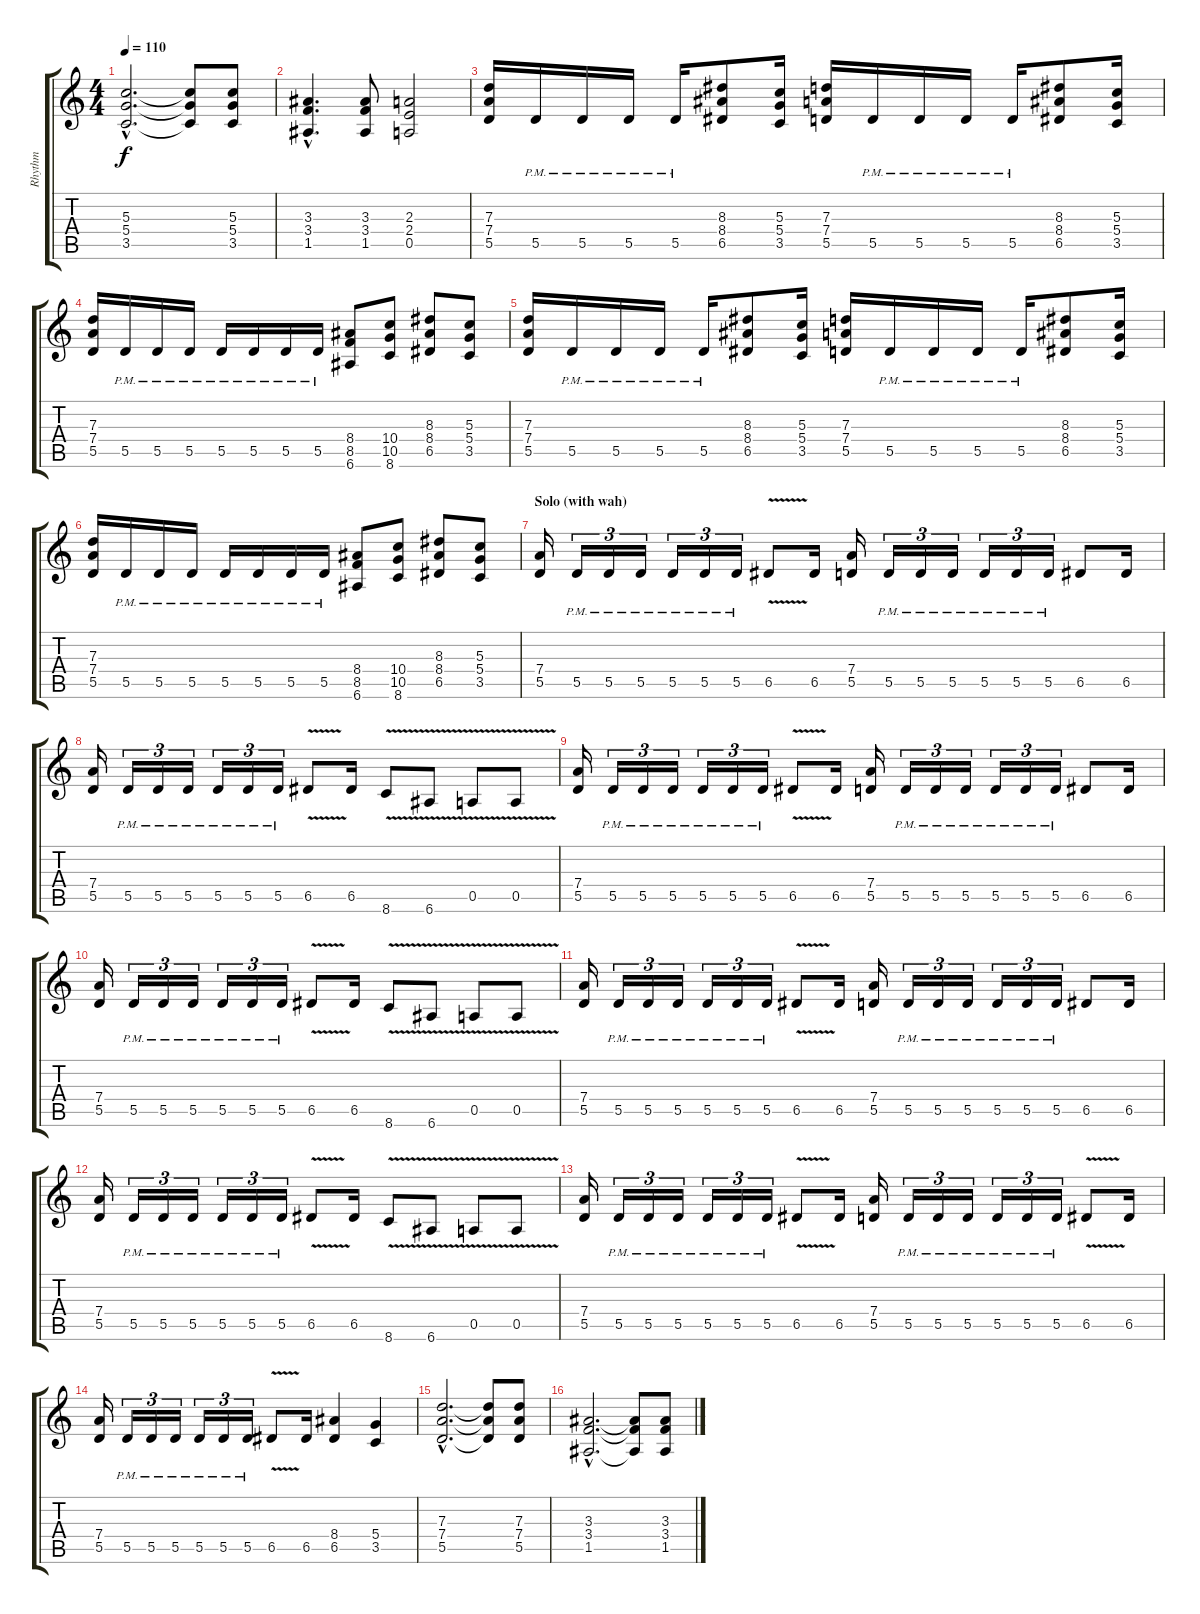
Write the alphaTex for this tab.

\track ("Rhythm" "Rhythm") {instrument distortionguitar}
\staff {score tabs}
\tuning (E4 B3 G3 D3 A2 E2) {hide}
\ts (4 4)
\tempo 110
\clef g2
\ks c
(5.3{hac} 5.4{hac} 3.5{hac}).2{d dy f} (5.3{t} 5.4{t} 3.5{t}).8 (5.3 5.4 3.5).8 |
(3.3{hac} 3.4{hac} 1.5{hac}).4{d} (3.3 3.4 1.5).8 (2.3 2.4 0.5).2 |
(7.3 7.4 5.5).16 5.5{pm}.16 5.5{pm}.16 5.5{pm}.16 5.5{pm}.16 (8.3 8.4 6.5).8 (5.3 5.4 3.5).16 (7.3 7.4 5.5).16 5.5{pm}.16 5.5{pm}.16 5.5{pm}.16 5.5{pm}.16 (8.3 8.4 6.5).8 (5.3 5.4 3.5).16 |
(7.3 7.4 5.5).16 5.5{pm}.16 5.5{pm}.16 5.5{pm}.16 5.5{pm}.16 5.5{pm}.16 5.5{pm}.16 5.5{pm}.16 (8.4 8.5 6.6).8 (10.4 10.5 8.6).8 (8.3 8.4 6.5).8 (5.3 5.4 3.5).8 |
(7.3 7.4 5.5).16 5.5{pm}.16 5.5{pm}.16 5.5{pm}.16 5.5{pm}.16 (8.3 8.4 6.5).8 (5.3 5.4 3.5).16 (7.3 7.4 5.5).16 5.5{pm}.16 5.5{pm}.16 5.5{pm}.16 5.5{pm}.16 (8.3 8.4 6.5).8 (5.3 5.4 3.5).16 |
(7.3 7.4 5.5).16 5.5{pm}.16 5.5{pm}.16 5.5{pm}.16 5.5{pm}.16 5.5{pm}.16 5.5{pm}.16 5.5{pm}.16 (8.4 8.5 6.6).8 (10.4 10.5 8.6).8 (8.3 8.4 6.5).8 (5.3 5.4 3.5).8 |
\section ("" "Solo (with wah)")
(7.4 5.5).16 5.5{pm}.16{tu (3 2)} 5.5{pm}.16{tu (3 2)} 5.5{pm}.16{tu (3 2)} 5.5{pm}.16{tu (3 2)} 5.5{pm}.16{tu (3 2)} 5.5{pm}.16{tu (3 2)} 6.5{v}.8 6.5.16 (7.4 5.5).16 5.5{pm}.16{tu (3 2)} 5.5{pm}.16{tu (3 2)} 5.5{pm}.16{tu (3 2)} 5.5{pm}.16{tu (3 2)} 5.5{pm}.16{tu (3 2)} 5.5{pm}.16{tu (3 2)} 6.5.8 6.5.16 |
(7.4 5.5).16 5.5{pm}.16{tu (3 2)} 5.5{pm}.16{tu (3 2)} 5.5{pm}.16{tu (3 2)} 5.5{pm}.16{tu (3 2)} 5.5{pm}.16{tu (3 2)} 5.5{pm}.16{tu (3 2)} 6.5{v}.8 6.5.16 8.6{v}.8 6.6{v}.8 0.5{v}.8 0.5{v}.8 |
(7.4 5.5).16 5.5{pm}.16{tu (3 2)} 5.5{pm}.16{tu (3 2)} 5.5{pm}.16{tu (3 2)} 5.5{pm}.16{tu (3 2)} 5.5{pm}.16{tu (3 2)} 5.5{pm}.16{tu (3 2)} 6.5{v}.8 6.5.16 (7.4 5.5).16 5.5{pm}.16{tu (3 2)} 5.5{pm}.16{tu (3 2)} 5.5{pm}.16{tu (3 2)} 5.5{pm}.16{tu (3 2)} 5.5{pm}.16{tu (3 2)} 5.5{pm}.16{tu (3 2)} 6.5.8 6.5.16 |
(7.4 5.5).16 5.5{pm}.16{tu (3 2)} 5.5{pm}.16{tu (3 2)} 5.5{pm}.16{tu (3 2)} 5.5{pm}.16{tu (3 2)} 5.5{pm}.16{tu (3 2)} 5.5{pm}.16{tu (3 2)} 6.5{v}.8 6.5.16 8.6{v}.8 6.6{v}.8 0.5{v}.8 0.5{v}.8 |
(7.4 5.5).16 5.5{pm}.16{tu (3 2)} 5.5{pm}.16{tu (3 2)} 5.5{pm}.16{tu (3 2)} 5.5{pm}.16{tu (3 2)} 5.5{pm}.16{tu (3 2)} 5.5{pm}.16{tu (3 2)} 6.5{v}.8 6.5.16 (7.4 5.5).16 5.5{pm}.16{tu (3 2)} 5.5{pm}.16{tu (3 2)} 5.5{pm}.16{tu (3 2)} 5.5{pm}.16{tu (3 2)} 5.5{pm}.16{tu (3 2)} 5.5{pm}.16{tu (3 2)} 6.5.8 6.5.16 |
(7.4 5.5).16 5.5{pm}.16{tu (3 2)} 5.5{pm}.16{tu (3 2)} 5.5{pm}.16{tu (3 2)} 5.5{pm}.16{tu (3 2)} 5.5{pm}.16{tu (3 2)} 5.5{pm}.16{tu (3 2)} 6.5{v}.8 6.5.16 8.6{v}.8 6.6{v}.8 0.5{v}.8 0.5{v}.8 |
(7.4 5.5).16 5.5{pm}.16{tu (3 2)} 5.5{pm}.16{tu (3 2)} 5.5{pm}.16{tu (3 2)} 5.5{pm}.16{tu (3 2)} 5.5{pm}.16{tu (3 2)} 5.5{pm}.16{tu (3 2)} 6.5{v}.8 6.5.16 (7.4 5.5).16 5.5{pm}.16{tu (3 2)} 5.5{pm}.16{tu (3 2)} 5.5{pm}.16{tu (3 2)} 5.5{pm}.16{tu (3 2)} 5.5{pm}.16{tu (3 2)} 5.5{pm}.16{tu (3 2)} 6.5{v}.8 6.5.16 |
(7.4 5.5).16 5.5{pm}.16{tu (3 2)} 5.5{pm}.16{tu (3 2)} 5.5{pm}.16{tu (3 2)} 5.5{pm}.16{tu (3 2)} 5.5{pm}.16{tu (3 2)} 5.5{pm}.16{tu (3 2)} 6.5{v}.8 6.5.16 (8.4 6.5).4 (5.4 3.5).4 |
(7.3{hac} 7.4{hac} 5.5{hac}).2{d} (7.3{t} 7.4{t} 5.5{t}).8 (7.3 7.4 5.5).8 |
(3.3{hac} 3.4{hac} 1.5{hac}).2{d} (3.3{t} 3.4{t} 1.5{t}).8 (3.3 3.4 1.5).8
